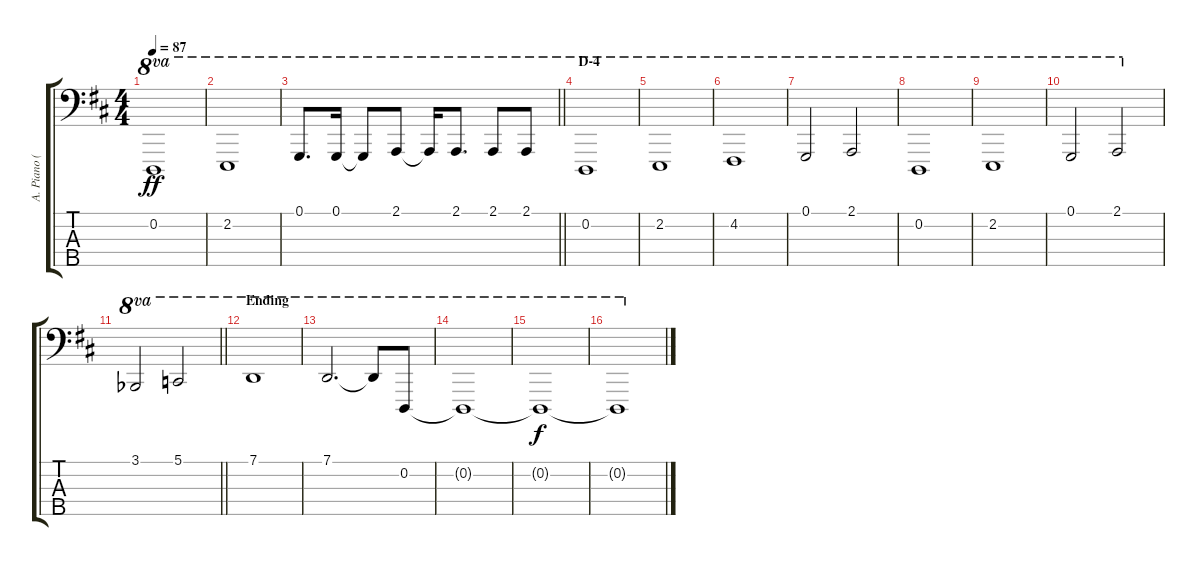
\track ("A. Piano (Left Hand)" "A. Piano (") {instrument acousticgrandpiano}
\staff {score tabs}
\tuning (G2 D2 A1 E1 B0) {hide}
\ts (4 4)
\tempo 87
\clef f4
\ks d
0.2.1{ot 8va dy ff} |
2.2.1{ot 8va} |
\barLineRight lightlight
0.1.8{d ot 8va} 0.1.16{ot 8va} 0.1{t}.8{ot 8va} 2.1.8{ot 8va} 2.1{t}.16{ot 8va} 2.1.8{d ot 8va} 2.1.8{ot 8va} 2.1.8{ot 8va} |
\section ("" "D-4")
0.2.1{ot 8va} |
2.2.1{ot 8va} |
4.2.1{ot 8va} |
0.1.2{ot 8va} 2.1.2{ot 8va} |
0.2.1{ot 8va} |
2.2.1{ot 8va} |
0.1.2{ot 8va} 2.1.2{ot 8va} |
\barLineRight lightlight
3.1{acc b}.2{ot 8va} 5.1.2{ot 8va} |
\section ("" "Ending")
7.1.1{ot 8va} |
7.1.2{d ot 8va} 7.1{t}.8{ot 8va} 0.2.8{ot 8va} |
0.2{t}.1{ot 8va} |
0.2{t}.1{ot 8va dy f} |
0.2{t}.1{ot 8va}
